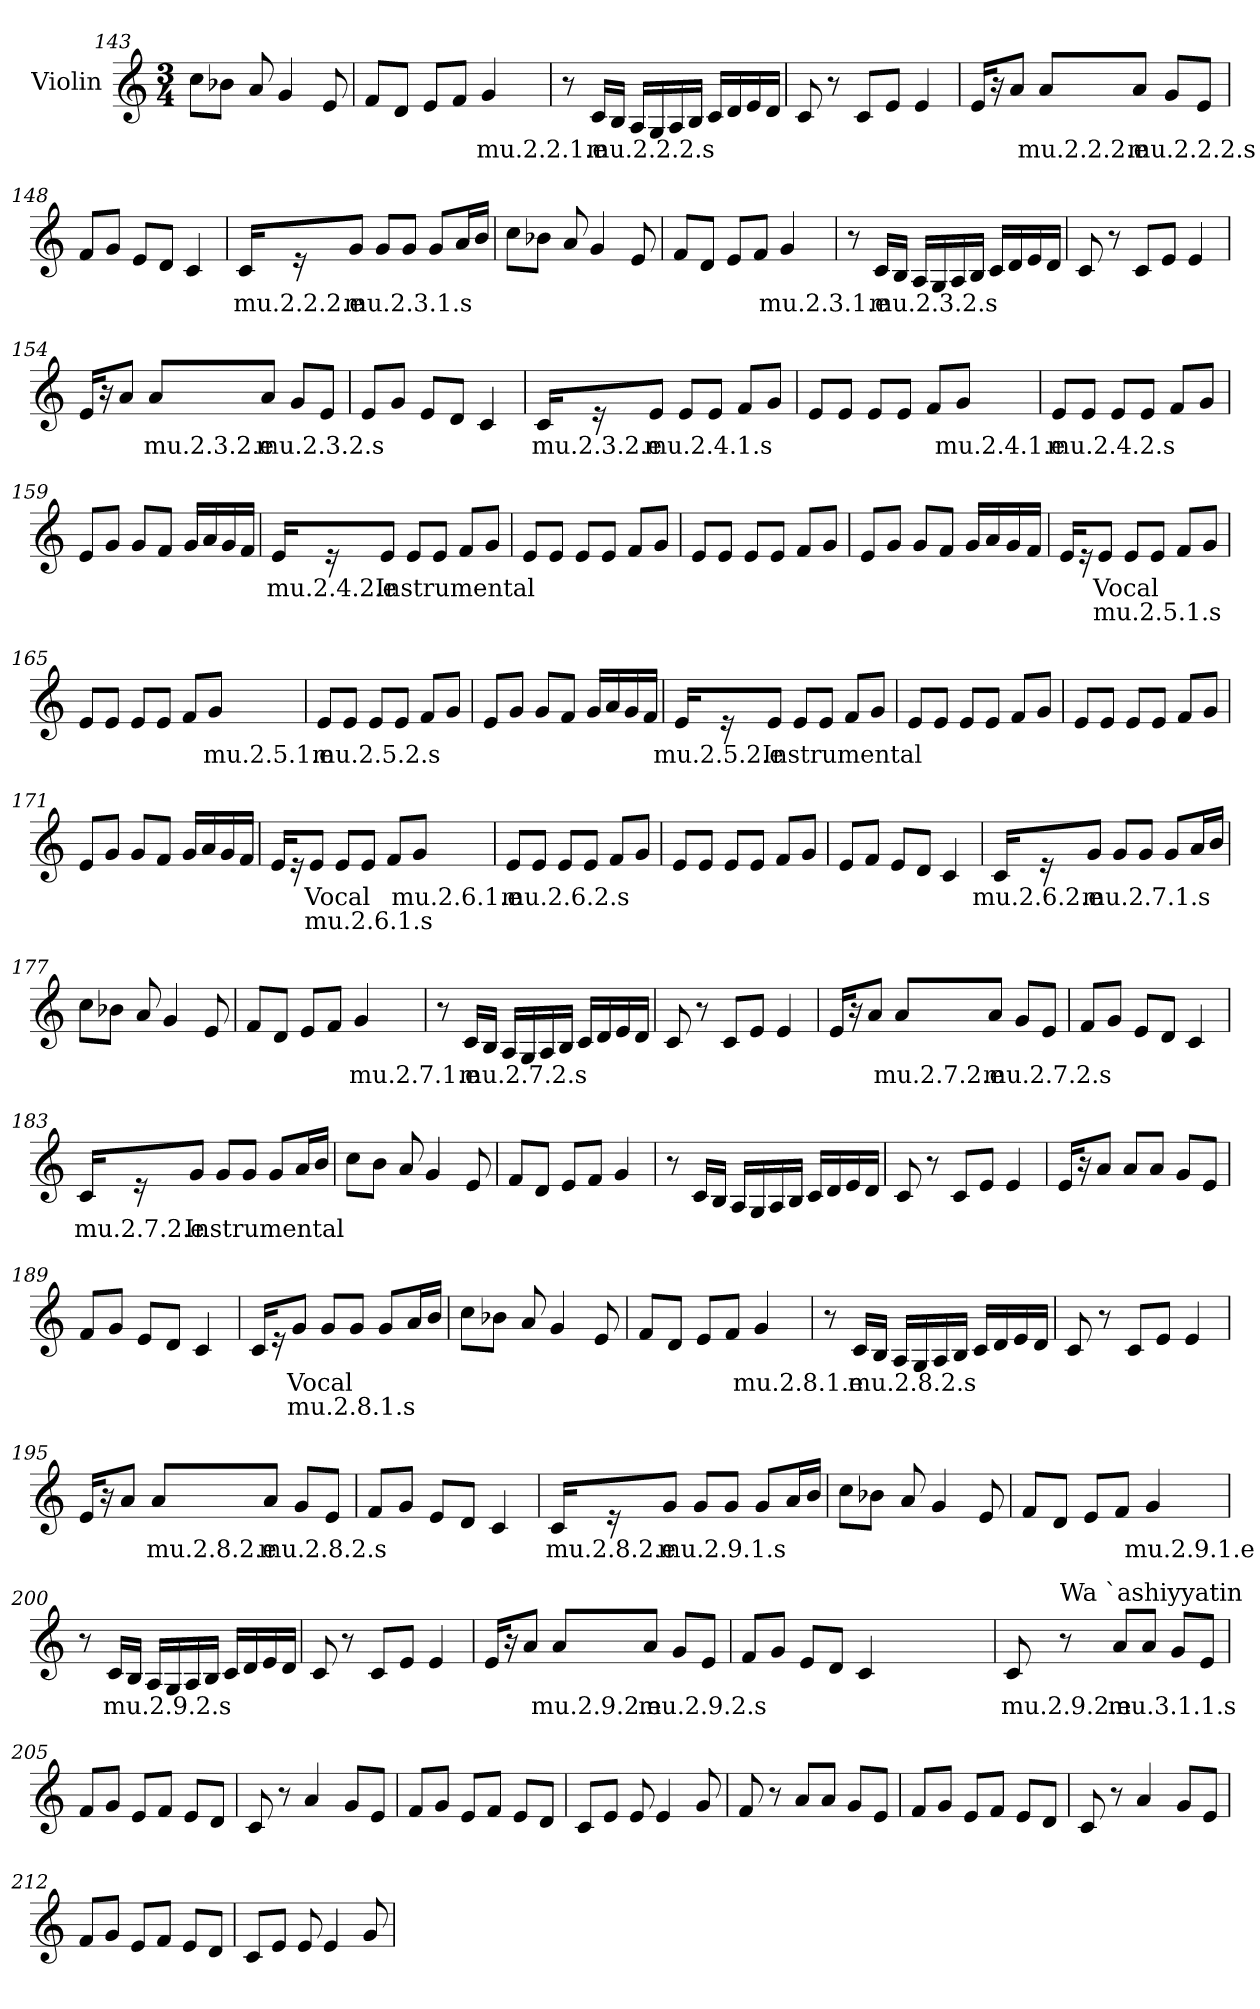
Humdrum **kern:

**kern	**text	**text
*part1	*part1	*part1
*staff1	*staff1	*staff1
*I"Violin	*	*
*clefG2	*	*
*k[]	*	*
*M3/4	*	*
=143	=143	=143
8cc\L	.	.
8b-X\J	.	.
8a/	.	.
4g/	.	.
8e/	.	.
!!LO:LB:g=z
=144	=144	=144
8f/L	.	.
8d/J	.	.
8e/L	.	.
8f/J	.	.
!	!LO:LY:b	!
4g/	mu.2.2.1.e	.
!!LO:LB:g=z
=145	=145	=145
8r	.	.
!	!LO:LY:b	!
16c/LL	mu.2.2.2.s	.
16B/JJ	.	.
16A/LL	.	.
16G/	.	.
16A/	.	.
16B/JJ	.	.
16c/LL	.	.
16d/	.	.
16e/	.	.
16d/JJ	.	.
=146	=146	=146
8c/	.	.
8r	.	.
8c/L	.	.
8e/J	.	.
4e/	.	.
=147	=147	=147
16e/KL	.	.
16r	.	.
8a/J	.	.
!	!LO:LY:b	!
8a/L	mu.2.2.2.e	.
!	!LO:LY:b	!
8a/J	mu.2.2.2.s	.
8g/L	.	.
8e/J	.	.
!!LO:LB:g=z
=148	=148	=148
8f/L	.	.
8g/J	.	.
8e/L	.	.
8d/J	.	.
4c/	.	.
=149	=149	=149
!	!LO:LY:b	!
16c/KL	mu.2.2.2.e	.
16r	.	.
!	!LO:LY:b	!
8g/J	mu.2.3.1.s	.
8g/L	.	.
8g/J	.	.
8g/L	.	.
16a/L	.	.
16b/JJ	.	.
!!LO:PB:g=z
=150	=150	=150
8cc\L	.	.
8b-X\J	.	.
8a/	.	.
4g/	.	.
8e/	.	.
=151	=151	=151
8f/L	.	.
8d/J	.	.
8e/L	.	.
8f/J	.	.
!	!LO:LY:b	!
4g/	mu.2.3.1.e	.
=152	=152	=152
8r	.	.
!	!LO:LY:b	!
16c/LL	mu.2.3.2.s	.
16B/JJ	.	.
16A/LL	.	.
16G/	.	.
16A/	.	.
16B/JJ	.	.
16c/LL	.	.
16d/	.	.
16e/	.	.
16d/JJ	.	.
=153	=153	=153
8c/	.	.
8r	.	.
8c/L	.	.
8e/J	.	.
4e/	.	.
!!LO:LB:g=z
=154	=154	=154
16e/KL	.	.
16r	.	.
8a/J	.	.
!	!LO:LY:b	!
8a/L	mu.2.3.2.e	.
!	!LO:LY:b	!
8a/J	mu.2.3.2.s	.
8g/L	.	.
8e/J	.	.
!!LO:LB:g=z
=155	=155	=155
8e/L	.	.
8g/J	.	.
8e/L	.	.
8d/J	.	.
4c/	.	.
=156	=156	=156
!	!LO:LY:b	!
16c/KL	mu.2.3.2.e	.
16r	.	.
!	!LO:LY:b	!
8e/J	mu.2.4.1.s	.
8e/L	.	.
8e/J	.	.
8f/L	.	.
8g/J	.	.
=157	=157	=157
8e/L	.	.
8e/J	.	.
8e/L	.	.
8e/J	.	.
8f/L	.	.
!	!LO:LY:b	!
8g/J	mu.2.4.1.e	.
=158	=158	=158
!	!LO:LY:b	!
8e/L	mu.2.4.2.s	.
8e/J	.	.
8e/L	.	.
8e/J	.	.
8f/L	.	.
8g/J	.	.
!!LO:LB:g=z
=159	=159	=159
8e/L	.	.
8g/J	.	.
8g/L	.	.
8f/J	.	.
16g/LL	.	.
16a/	.	.
16g/	.	.
16f/JJ	.	.
=160	=160	=160
!	!LO:LY:b	!
16e/KL	mu.2.4.2.e	.
16r	.	.
!	!LO:LY:b	!
8e/J	Instrumental	.
8e/L	.	.
8e/J	.	.
8f/L	.	.
8g/J	.	.
=161	=161	=161
8e/L	.	.
8e/J	.	.
8e/L	.	.
8e/J	.	.
8f/L	.	.
8g/J	.	.
=162	=162	=162
8e/L	.	.
8e/J	.	.
8e/L	.	.
8e/J	.	.
8f/L	.	.
8g/J	.	.
!!LO:LB:g=z
=163	=163	=163
8e/L	.	.
8g/J	.	.
8g/L	.	.
8f/J	.	.
16g/LL	.	.
16a/	.	.
16g/	.	.
16f/JJ	.	.
!!LO:LB:g=z
=164	=164	=164
16e/KL	.	.
16r	.	.
!	!LO:LY:b	!LO:LY:b
8e/J	Vocal	mu.2.5.1.s
8e/L	.	.
8e/J	.	.
8f/L	.	.
8g/J	.	.
=165	=165	=165
8e/L	.	.
8e/J	.	.
8e/L	.	.
8e/J	.	.
8f/L	.	.
!	!LO:LY:b	!
8g/J	mu.2.5.1.e	.
=166	=166	=166
!	!LO:LY:b	!
8e/L	mu.2.5.2.s	.
8e/J	.	.
8e/L	.	.
8e/J	.	.
8f/L	.	.
8g/J	.	.
=167	=167	=167
8e/L	.	.
8g/J	.	.
8g/L	.	.
8f/J	.	.
16g/LL	.	.
16a/	.	.
16g/	.	.
16f/JJ	.	.
!!LO:LB:g=z
=168	=168	=168
!	!LO:LY:b	!
16e/KL	mu.2.5.2.e	.
16r	.	.
!	!LO:LY:b	!
8e/J	Instrumental	.
8e/L	.	.
8e/J	.	.
8f/L	.	.
8g/J	.	.
=169	=169	=169
8e/L	.	.
8e/J	.	.
8e/L	.	.
8e/J	.	.
8f/L	.	.
8g/J	.	.
=170	=170	=170
8e/L	.	.
8e/J	.	.
8e/L	.	.
8e/J	.	.
8f/L	.	.
8g/J	.	.
=171	=171	=171
8e/L	.	.
8g/J	.	.
8g/L	.	.
8f/J	.	.
16g/LL	.	.
16a/	.	.
16g/	.	.
16f/JJ	.	.
!!LO:LB:g=z
=172	=172	=172
16e/KL	.	.
16r	.	.
!	!LO:LY:b	!LO:LY:b
8e/J	Vocal	mu.2.6.1.s
8e/L	.	.
8e/J	.	.
8f/L	.	.
!	!LO:LY:b	!
8g/J	mu.2.6.1.e	.
=173	=173	=173
!	!LO:LY:b	!
8e/L	mu.2.6.2.s	.
8e/J	.	.
8e/L	.	.
8e/J	.	.
8f/L	.	.
8g/J	.	.
=174	=174	=174
8e/L	.	.
8e/J	.	.
8e/L	.	.
8e/J	.	.
8f/L	.	.
8g/J	.	.
=175	=175	=175
8e/L	.	.
8f/J	.	.
8e/L	.	.
8d/J	.	.
4c/	.	.
!!LO:LB:g=z
=176	=176	=176
!	!LO:LY:b	!
16c/KL	mu.2.6.2.e	.
16r	.	.
!	!LO:LY:b	!
8g/J	mu.2.7.1.s	.
8g/L	.	.
8g/J	.	.
8g/L	.	.
16a/L	.	.
16b/JJ	.	.
=177	=177	=177
8cc\L	.	.
8b-X\J	.	.
8a/	.	.
4g/	.	.
8e/	.	.
=178	=178	=178
8f/L	.	.
8d/J	.	.
8e/L	.	.
8f/J	.	.
!	!LO:LY:b	!
4g/	mu.2.7.1.e	.
!!LO:LB:g=z
=179	=179	=179
8r	.	.
!	!LO:LY:b	!
16c/LL	mu.2.7.2.s	.
16B/JJ	.	.
16A/LL	.	.
16G/	.	.
16A/	.	.
16B/JJ	.	.
16c/LL	.	.
16d/	.	.
16e/	.	.
16d/JJ	.	.
=180	=180	=180
8c/	.	.
8r	.	.
8c/L	.	.
8e/J	.	.
4e/	.	.
!!LO:PB:g=z
=181	=181	=181
16e/KL	.	.
16r	.	.
8a/J	.	.
!	!LO:LY:b	!
8a/L	mu.2.7.2.e	.
!	!LO:LY:b	!
8a/J	mu.2.7.2.s	.
8g/L	.	.
8e/J	.	.
=182	=182	=182
8f/L	.	.
8g/J	.	.
8e/L	.	.
8d/J	.	.
4c/	.	.
=183	=183	=183
!	!LO:LY:b	!
16c/KL	mu.2.7.2.e	.
16r	.	.
!	!LO:LY:b	!
8g/J	Instrumental	.
8g/L	.	.
8g/J	.	.
8g/L	.	.
16a/L	.	.
16b/JJ	.	.
!!LO:LB:g=z
=184	=184	=184
8cc\L	.	.
8b\J	.	.
8a/	.	.
4g/	.	.
8e/	.	.
=185	=185	=185
8f/L	.	.
8d/J	.	.
8e/L	.	.
8f/J	.	.
4g/	.	.
!!LO:LB:g=z
=186	=186	=186
8r	.	.
16c/LL	.	.
16B/JJ	.	.
16A/LL	.	.
16G/	.	.
16A/	.	.
16B/JJ	.	.
16c/LL	.	.
16d/	.	.
16e/	.	.
16d/JJ	.	.
=187	=187	=187
8c/	.	.
8r	.	.
8c/L	.	.
8e/J	.	.
4e/	.	.
=188	=188	=188
16e/KL	.	.
16r	.	.
8a/J	.	.
8a/L	.	.
8a/J	.	.
8g/L	.	.
8e/J	.	.
=189	=189	=189
8f/L	.	.
8g/J	.	.
8e/L	.	.
8d/J	.	.
4c/	.	.
!!LO:LB:g=z
=190	=190	=190
16c/KL	.	.
16r	.	.
!	!LO:LY:b	!LO:LY:b
8g/J	Vocal	mu.2.8.1.s
8g/L	.	.
8g/J	.	.
8g/L	.	.
16a/L	.	.
16b/JJ	.	.
!!LO:LB:g=z
=191	=191	=191
8cc\L	.	.
8b-X\J	.	.
8a/	.	.
4g/	.	.
8e/	.	.
=192	=192	=192
8f/L	.	.
8d/J	.	.
8e/L	.	.
8f/J	.	.
!	!LO:LY:b	!
4g/	mu.2.8.1.e	.
=193	=193	=193
8r	.	.
!	!LO:LY:b	!
16c/LL	mu.2.8.2.s	.
16B/JJ	.	.
16A/LL	.	.
16G/	.	.
16A/	.	.
16B/JJ	.	.
16c/LL	.	.
16d/	.	.
16e/	.	.
16d/JJ	.	.
=194	=194	=194
8c/	.	.
8r	.	.
8c/L	.	.
8e/J	.	.
4e/	.	.
!!LO:LB:g=z
=195	=195	=195
16e/KL	.	.
16r	.	.
8a/J	.	.
!	!LO:LY:b	!
8a/L	mu.2.8.2.e	.
!	!LO:LY:b	!
8a/J	mu.2.8.2.s	.
8g/L	.	.
8e/J	.	.
!!LO:LB:g=z
=196	=196	=196
8f/L	.	.
8g/J	.	.
8e/L	.	.
8d/J	.	.
4c/	.	.
=197	=197	=197
!	!LO:LY:b	!
16c/KL	mu.2.8.2.e	.
16r	.	.
!	!LO:LY:b	!
8g/J	mu.2.9.1.s	.
8g/L	.	.
8g/J	.	.
8g/L	.	.
16a/L	.	.
16b/JJ	.	.
=198	=198	=198
8cc\L	.	.
8b-X\J	.	.
8a/	.	.
4g/	.	.
8e/	.	.
=199	=199	=199
8f/L	.	.
8d/J	.	.
8e/L	.	.
8f/J	.	.
!	!LO:LY:b	!
4g/	mu.2.9.1.e	.
!!LO:LB:g=z
=200	=200	=200
8r	.	.
!	!LO:LY:b	!
16c/LL	mu.2.9.2.s	.
16B/JJ	.	.
16A/LL	.	.
16G/	.	.
16A/	.	.
16B/JJ	.	.
16c/LL	.	.
16d/	.	.
16e/	.	.
16d/JJ	.	.
!!LO:LB:g=z
=201	=201	=201
8c/	.	.
8r	.	.
8c/L	.	.
8e/J	.	.
4e/	.	.
=202	=202	=202
16e/KL	.	.
16r	.	.
8a/J	.	.
!	!LO:LY:b	!
8a/L	mu.2.9.2.e	.
!	!LO:LY:b	!
8a/J	mu.2.9.2.s	.
8g/L	.	.
8e/J	.	.
=203	=203	=203
8f/L	.	.
8g/J	.	.
8e/L	.	.
8d/J	.	.
4c/	.	.
=204	=204	=204
!	!LO:LY:b	!
8c/	mu.2.9.2.e	.
!LO:TX:a:t=Wa `ashiyyatin	!	!
8r	.	.
!	!LO:LY:b	!
8a/L	mu.3.1.1.s	.
8a/J	.	.
8g/L	.	.
8e/J	.	.
!!LO:LB:g=z
=205	=205	=205
8f/L	.	.
8g/J	.	.
8e/L	.	.
8f/J	.	.
8e/L	.	.
8d/J	.	.
=206	=206	=206
8c/	.	.
8r	.	.
4a/	.	.
8g/L	.	.
8e/J	.	.
=207	=207	=207
8f/L	.	.
8g/J	.	.
8e/L	.	.
8f/J	.	.
8e/L	.	.
8d/J	.	.
=208	=208	=208
8c/L	.	.
8e/J	.	.
8e/	.	.
4e/	.	.
8g/	.	.
=209	=209	=209
8f/	.	.
8r	.	.
8a/L	.	.
8a/J	.	.
8g/L	.	.
8e/J	.	.
!!LO:PB:g=z
=210	=210	=210
8f/L	.	.
8g/J	.	.
8e/L	.	.
8f/J	.	.
8e/L	.	.
8d/J	.	.
=211	=211	=211
8c/	.	.
8r	.	.
4a/	.	.
8g/L	.	.
8e/J	.	.
=212	=212	=212
8f/L	.	.
8g/J	.	.
8e/L	.	.
8f/J	.	.
8e/L	.	.
8d/J	.	.
=213	=213	=213
8c/L	.	.
8e/J	.	.
8e/	.	.
4e/	.	.
8g/	.	.
=	=	=
*-	*-	*-
